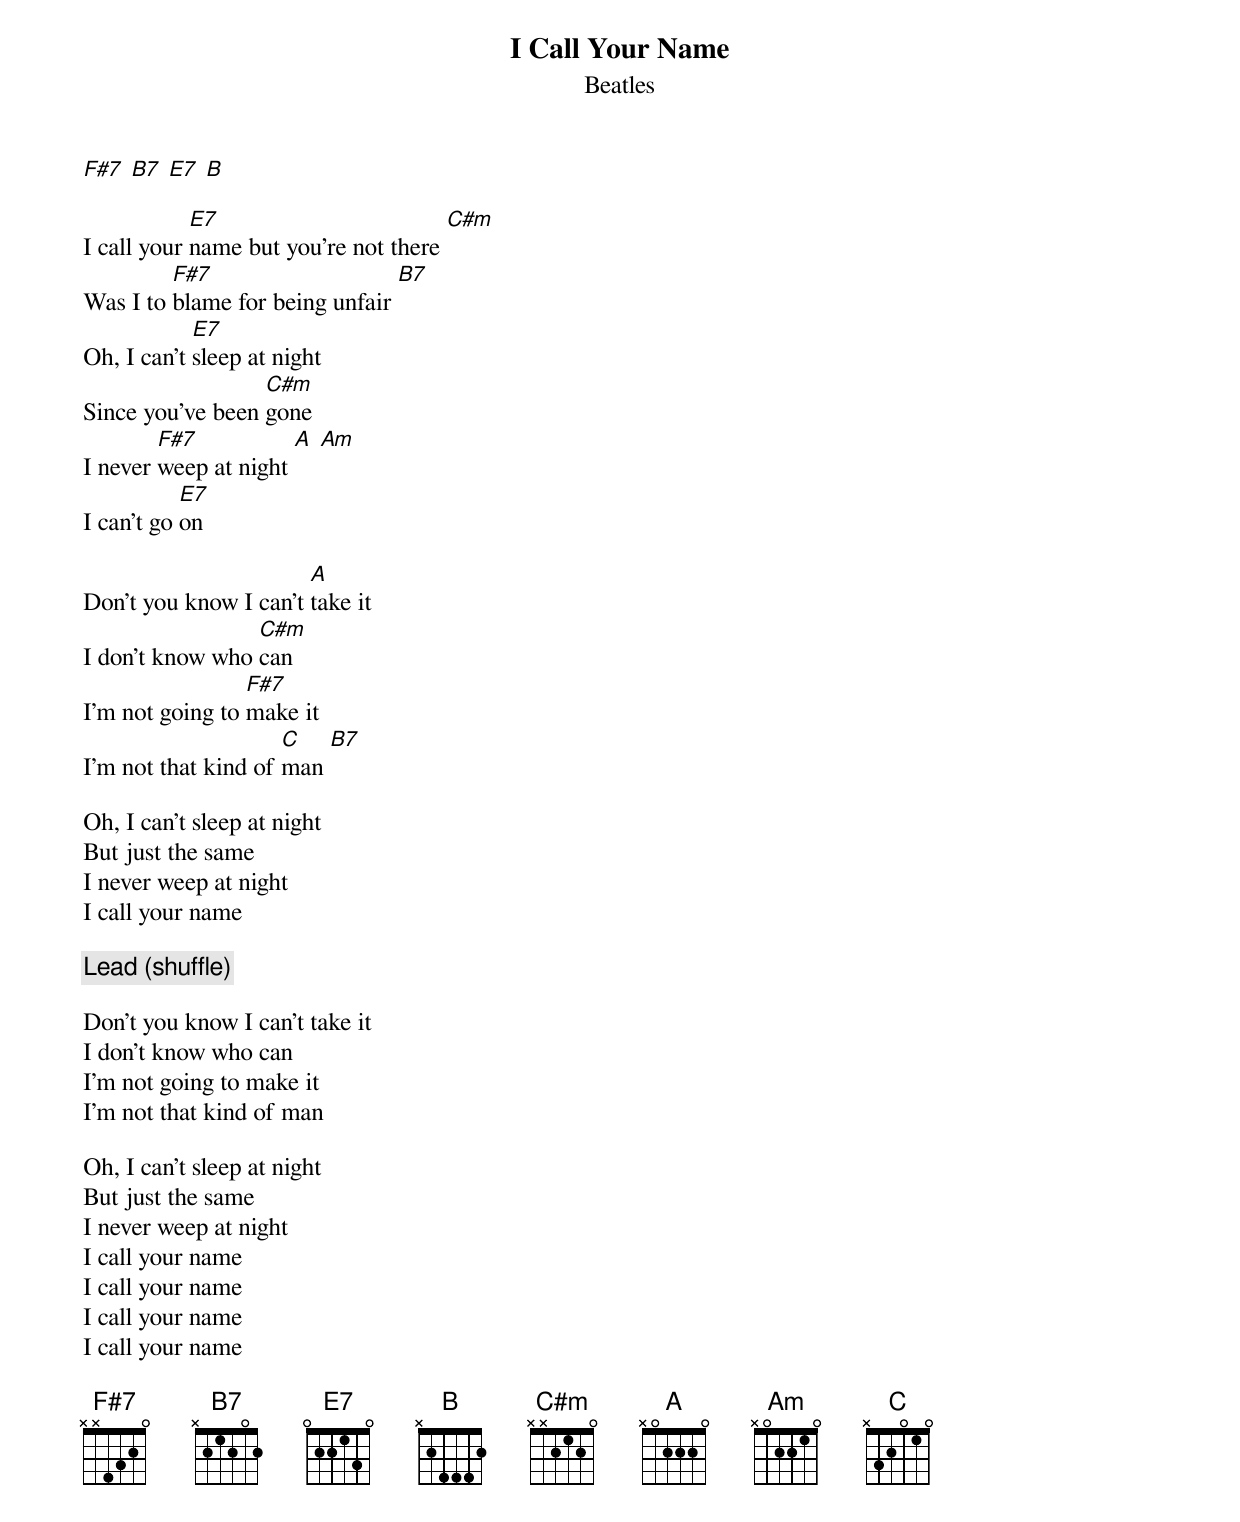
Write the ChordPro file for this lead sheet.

{title:I Call Your Name}
{subtitle:Beatles}

[F#7] [B7] [E7] [B]

I call your [E7]name but you're not there [C#m]
Was I to [F#7]blame for being unfair [B7]
Oh, I can't [E7]sleep at night
Since you've been [C#m]gone
I never [F#7]weep at night [A] [Am]
I can't go [E7]on

Don't you know I can't [A]take it
I don't know who [C#m]can
I'm not going to [F#7]make it
I'm not that kind of [C]man [B7]

Oh, I can't sleep at night
But just the same
I never weep at night
I call your name

{c:Lead (shuffle)}

Don't you know I can't take it
I don't know who can
I'm not going to make it
I'm not that kind of man

Oh, I can't sleep at night
But just the same
I never weep at night
I call your name
I call your name
I call your name
I call your name

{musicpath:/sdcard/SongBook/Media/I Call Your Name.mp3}
